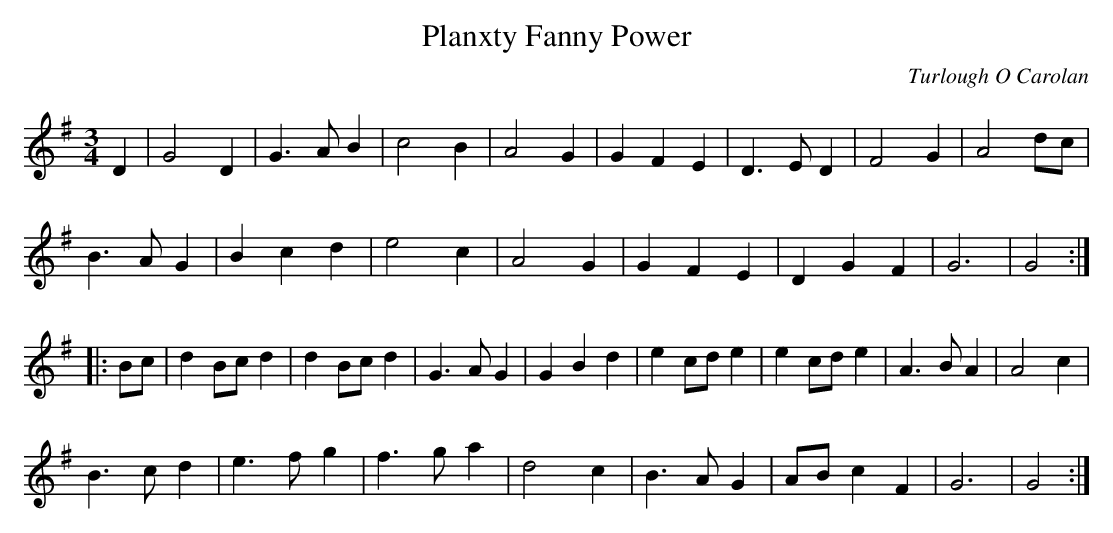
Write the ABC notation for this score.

X:1
T:Planxty Fanny Power
C:Turlough O Carolan
L:1/8
M:3/4
K:G major
D2|G4D2|G3A B2|c4B2|A4G2|G2F2E2|D3E D2|F4G2|A4dc|
B3A G2|B2c2d2|e4c2|A4G2|G2F2E2|D2G2F2|G6|G4:|
|:Bc|d2Bc d2|d2Bc d2|G3A G2|G2B2d2|e2cd e2|e2cd e2|A3B A2|A4c2|
B3c d2|e3f g2|f3g a2|d4c2|B3A G2|AB c2F2|G6|G4:|
